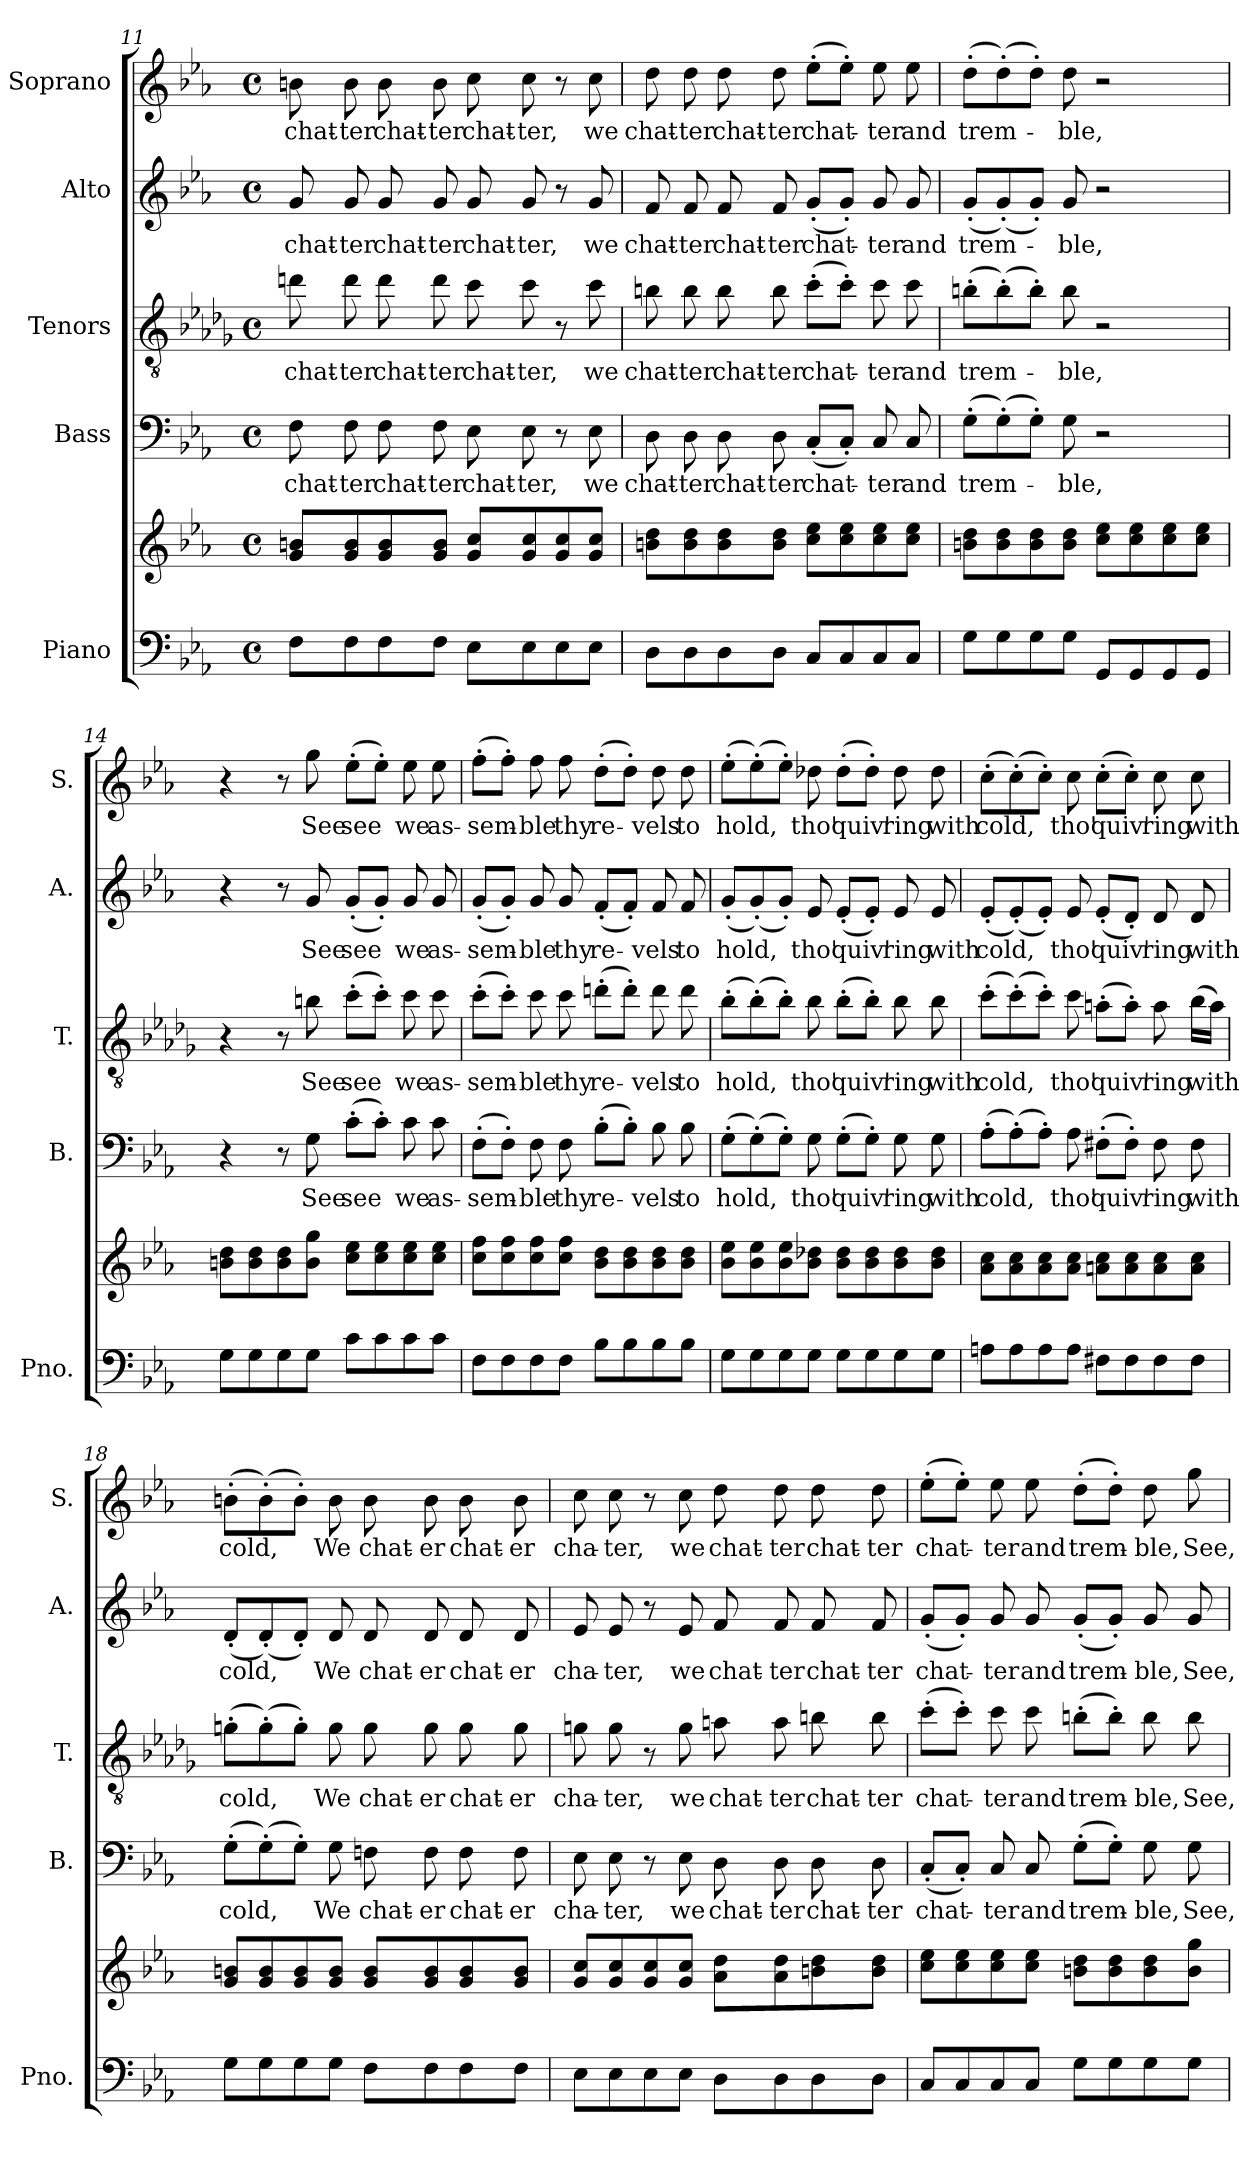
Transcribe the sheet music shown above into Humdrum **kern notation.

**kern	**kern	**kern	**text	**kern	**text	**kern	**text	**kern	**text
*part5	*part5	*part4	*part4	*part3	*part3	*part2	*part2	*part1	*part1
*staff6	*staff5	*staff4	*staff4	*staff3	*staff3	*staff2	*staff2	*staff1	*staff1
*I"Piano	*	*I"Bass	*	*I"Tenors	*	*I"Alto	*	*I"Soprano	*
*I'Pno.	*	*I'B.	*	*I'T.	*	*I'A.	*	*I'S.	*
*clefF4	*clefG2	*clefF4	*	*clefGv2	*	*clefG2	*	*clefG2	*
*	*	*	*	*ITrd8c14	*	*	*	*	*
*k[b-e-a-]	*k[b-e-a-]	*k[b-e-a-]	*	*k[b-e-a-d-g-]	*	*k[b-e-a-]	*	*k[b-e-a-]	*
*M4/4	*M4/4	*M4/4	*	*M4/4	*	*M4/4	*	*M4/4	*
*met(c)	*met(c)	*met(c)	*	*met(c)	*	*met(c)	*	*met(c)	*
=11	=11	=11	=11	=11	=11	=11	=11	=11	=11
8F\L	8g/ 8bn/L	8F\	chat-	8dni\	chat-	8g/	chat-	8bn\	chat-
8F\	8g/ 8b/	8F\	-ter	8di\	-ter	8g/	-ter	8b\	-ter
8F\	8g/ 8b/	8F\	chat-	8di\	chat-	8g/	chat-	8b\	chat-
8F\J	8g/ 8b/J	8F\	-ter	8di\	-ter	8g/	-ter	8b\	-ter
8E-\L	8g/ 8cc/L	8E-\	chat-	8ci\	chat-	8g/	chat-	8cc\	chat-
8E-\	8g/ 8cc/	8E-\	-ter,	8ci\	-ter,	8g/	-ter,	8cc\	-ter,
8E-\	8g/ 8cc/	8r	.	8r	.	8r	.	8r	.
8E-\J	8g/ 8cc/J	8E-\	we	8ci\	we	8g/	we	8cc\	we
!!LO:LB:g=z
=12	=12	=12	=12	=12	=12	=12	=12	=12	=12
8D\L	8bn\ 8dd\L	8D\	chat-	8Bni\	chat-	8f/	chat-	8dd\	chat-
8D\	8b\ 8dd\	8D\	-ter	8Bi\	-ter	8f/	-ter	8dd\	-ter
8D\	8b\ 8dd\	8D\	chat-	8Bi\	chat-	8f/	chat-	8dd\	chat-
8D\J	8b\ 8dd\J	8D\	-ter	8Bi\	-ter	8f/	-ter	8dd\	-ter
8C/L	8cc\ 8ee-\L	(8C'/L	chat-	(8c'i\L	chat-	(8g'/L	chat-	(8ee-'\L	chat-
8C/	8cc\ 8ee-\	8C'/J)	.	8c'i\J)	.	8g'/J)	.	8ee-'\J)	.
8C/	8cc\ 8ee-\	8C/	-ter	8ci\	-ter	8g/	-ter	8ee-\	-ter
8C/J	8cc\ 8ee-\J	8C/	and	8ci\	and	8g/	and	8ee-\	and
=13	=13	=13	=13	=13	=13	=13	=13	=13	=13
8G\L	8bn\ 8dd\L	(8G'\L	trem-	(8Bn'i\L	trem-	(8g'/L	trem-	(8dd'\L	trem-
8G\	8b\ 8dd\	(8G'\)	.	(8B'i\)	.	(8g'/)	.	(8dd'\)	.
8G\	8b\ 8dd\	8G'\J)	.	8B'i\J)	.	8g'/J)	.	8dd'\J)	.
8G\J	8b\ 8dd\J	8G\	-ble,	8Bi\	-ble,	8g/	-ble,	8dd\	-ble,
8GG/L	8cc\ 8ee-\L	2r	.	2r	.	2r	.	2r	.
8GG/	8cc\ 8ee-\	.	.	.	.	.	.	.	.
8GG/	8cc\ 8ee-\	.	.	.	.	.	.	.	.
8GG/J	8cc\ 8ee-\J	.	.	.	.	.	.	.	.
=14	=14	=14	=14	=14	=14	=14	=14	=14	=14
8G\L	8bn\ 8dd\L	4r	.	4r	.	4r	.	4r	.
8G\	8b\ 8dd\	.	.	.	.	.	.	.	.
8G\	8b\ 8dd\	8r	.	8r	.	8r	.	8r	.
8G\J	8b\ 8gg\J	8G\	See	8Bni\	See	8g/	See	8gg\	See
8c\L	8cc\ 8ee-\L	(8c'\L	see	(8c'i\L	see	(8g'/L	see	(8ee-'\L	see
8c\	8cc\ 8ee-\	8c'\J)	.	8c'i\J)	.	8g'/J)	.	8ee-'\J)	.
8c\	8cc\ 8ee-\	8c\	we	8ci\	we	8g/	we	8ee-\	we
8c\J	8cc\ 8ee-\J	8c\	as-	8ci\	as-	8g/	as-	8ee-\	as-
=15	=15	=15	=15	=15	=15	=15	=15	=15	=15
8F\L	8cc\ 8ff\L	(8F'\L	-sem-	(8c'i\L	-sem-	(8g'/L	-sem-	(8ff'\L	-sem-
8F\	8cc\ 8ff\	8F'\J)	.	8c'i\J)	.	8g'/J)	.	8ff'\J)	.
8F\	8cc\ 8ff\	8F\	-ble	8ci\	-ble	8g/	-ble	8ff\	-ble
8F\J	8cc\ 8ff\J	8F\	thy	8ci\	thy	8g/	thy	8ff\	thy
8B-\L	8b-\ 8dd\L	(8B-'\L	re-	(8dn'i\L	re-	(8f'/L	re-	(8dd'\L	re-
8B-\	8b-\ 8dd\	8B-'\J)	.	8d'i\J)	.	8f'/J)	.	8dd'\J)	.
8B-\	8b-\ 8dd\	8B-\	-vels	8di\	-vels	8f/	-vels	8dd\	-vels
8B-\J	8b-\ 8dd\J	8B-\	to	8di\	to	8f/	to	8dd\	to
!!LO:LB:g=z
=16	=16	=16	=16	=16	=16	=16	=16	=16	=16
8G\L	8b-\ 8ee-\L	(8G'\L	hold,	(8B-'i\L	hold,	(8g'/L	hold,	(8ee-'\L	hold,
8G\	8b-\ 8ee-\	(8G'\)	.	(8B-'i\)	.	(8g'/)	.	(8ee-'\)	.
8G\	8b-\ 8ee-\	8G'\J)	.	8B-'i\J)	.	8g'/J)	.	8ee-'\J)	.
8G\J	8b-\ 8dd-X\J	8G\	tho'	8B-i\	tho'	8e-/	tho'	8dd-X\	tho'
8G\L	8b-\ 8dd-\L	(8G'\L	quiv'	(8B-'i\L	quiv'	(>8e-'/L	quiv'	(8dd-'\L	quiv'
8G\	8b-\ 8dd-\	8G'\J)	.	8B-'i\J)	.	8e-'/J)	.	8dd-'\J)	.
8G\	8b-\ 8dd-\	8G\	ring	8B-i\	ring	8e-/	ring	8dd-\	ring
8G\J	8b-\ 8dd-\J	8G\	with	8B-i\	with	8e-/	with	8dd-\	with
=17	=17	=17	=17	=17	=17	=17	=17	=17	=17
8An\L	8a-\ 8cc\L	(8A-'\L	cold,	(8c'i\L	cold,	(8e-'/L	cold,	(8cc'\L	cold,
8A\	8a-\ 8cc\	(8A-'\)	.	(8c'i\)	.	(8e-'/)	.	(8cc'\)	.
8A\	8a-\ 8cc\	8A-'\J)	.	8c'i\J)	.	8e-'/J)	.	8cc'\J)	.
8A\J	8a-\ 8cc\J	8A-\	tho'	8ci\	tho'	8e-/	tho'	8cc\	tho'
8F#X\L	8an\ 8cc\L	(8F#X'\L	quiv'	(>8An'i\L	quiv'	(>8e-'/L	quiv'	(8cc'\L	quiv'
8F#\	8a\ 8cc\	8F#'\J)	.	8A'i\J)	.	8d'/J)	.	8cc'\J)	.
8F#\	8a\ 8cc\	8F#\	ring	8Ai\	ring	8d/	ring	8cc\	ring
8F#\J	8a\ 8cc\J	8F#\	with	(16B-i\LL	with	8d/	with	8cc\	with
.	.	.	.	16Ai\JJ)	.	.	.	.	.
=18	=18	=18	=18	=18	=18	=18	=18	=18	=18
8G\L	8g/ 8bn/L	(8G'\L	cold,	(8Gn'i\L	cold,	(8d'/L	cold,	(8bn'\L	cold,
8G\	8g/ 8b/	(8G'\)	.	(8G'i\)	.	(8d'/)	.	(8b'\)	.
8G\	8g/ 8b/	8G'\J)	.	8G'i\J)	.	8d'/J)	.	8b'\J)	.
8G\J	8g/ 8b/J	8G\	We	8Gi\	We	8d/	We	8b\	We
8F\L	8g/ 8b/L	8Fn\	chat-	8Gi\	chat-	8d/	chat-	8b\	chat-
8F\	8g/ 8b/	8F\	-er	8Gi\	-er	8d/	-er	8b\	-er
8F\	8g/ 8b/	8F\	chat-	8Gi\	chat-	8d/	chat-	8b\	chat-
8F\J	8g/ 8b/J	8F\	-er	8Gi\	-er	8d/	-er	8b\	-er
!!LO:PB:g=z
=19	=19	=19	=19	=19	=19	=19	=19	=19	=19
8E-\L	8g/ 8cc/L	8E-\	cha-	8Gni\	cha-	8e-/	cha-	8cc\	cha-
8E-\	8g/ 8cc/	8E-\	-ter,	8Gi\	-ter,	8e-/	-ter,	8cc\	-ter,
8E-\	8g/ 8cc/	8r	.	8r	.	8r	.	8r	.
8E-\J	8g/ 8cc/J	8E-\	we	8Gi\	we	8e-/	we	8cc\	we
8D\L	8a-\ 8dd\L	8D\	chat-	8Ani\	chat-	8f/	chat-	8dd\	chat-
8D\	8a-\ 8dd\	8D\	-ter	8Ai\	-ter	8f/	-ter	8dd\	-ter
8D\	8bn\ 8dd\	8D\	chat-	8Bni\	chat-	8f/	chat-	8dd\	chat-
8D\J	8b\ 8dd\J	8D\	-ter	8Bi\	-ter	8f/	-ter	8dd\	-ter
=20	=20	=20	=20	=20	=20	=20	=20	=20	=20
8C/L	8cc\ 8ee-\L	(8C'/L	chat-	(8c'i\L	chat-	(8g'/L	chat-	(8ee-'\L	chat-
8C/	8cc\ 8ee-\	8C'/J)	.	8c'i\J)	.	8g'/J)	.	8ee-'\J)	.
8C/	8cc\ 8ee-\	8C/	-ter	8ci\	-ter	8g/	-ter	8ee-\	-ter
8C/J	8cc\ 8ee-\J	8C/	and	8ci\	and	8g/	and	8ee-\	and
8G\L	8bn\ 8dd\L	(8G'\L	trem-	(8Bn'i\L	trem-	(8g'/L	trem-	(8dd'\L	trem-
8G\	8b\ 8dd\	8G'\J)	.	8B'i\J)	.	8g'/J)	.	8dd'\J)	.
8G\	8b\ 8dd\	8G\	-ble,	8Bi\	-ble,	8g/	-ble,	8dd\	-ble,
8G\J	8b\ 8gg\J	8G\	See,	8Bi\	See,	8g/	See,	8gg\	See,
=	=	=	=	=	=	=	=	=	=
*-	*-	*-	*-	*-	*-	*-	*-	*-	*-
